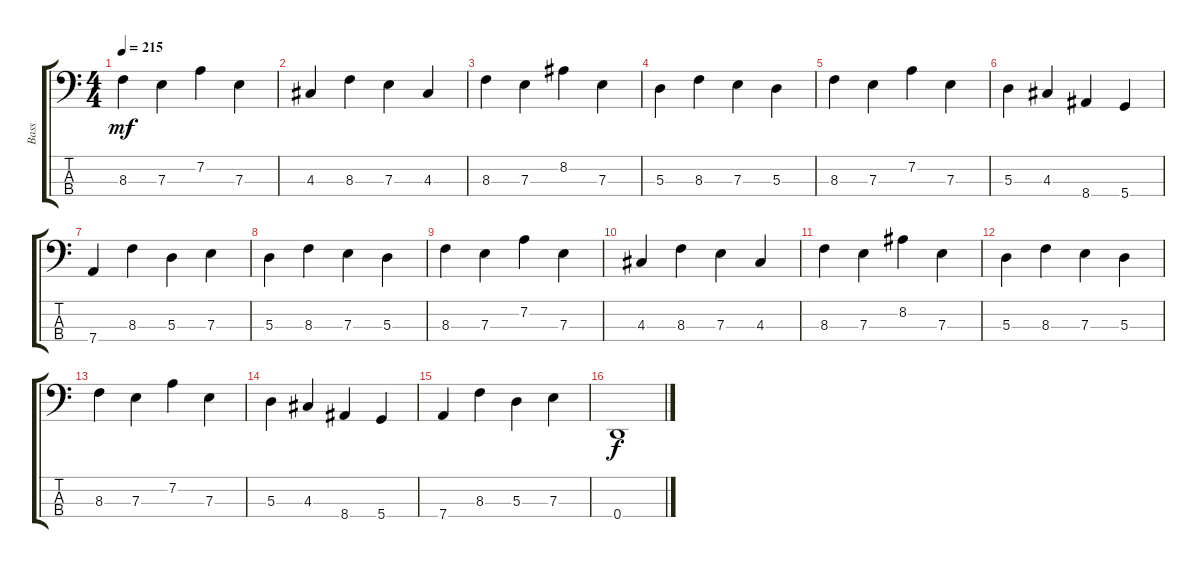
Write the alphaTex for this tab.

\track ("Bass" "Bass") {instrument electricbassfinger}
\staff {score tabs}
\tuning (G2 D2 A1 D1) {hide}
\ts (4 4)
\tempo 215
\clef f4
\ks c
8.3.4{dy mf} 7.3.4 7.2.4 7.3.4 |
4.3.4 8.3.4 7.3.4 4.3.4 |
8.3.4 7.3.4 8.2.4 7.3.4 |
5.3.4 8.3.4 7.3.4 5.3.4 |
8.3.4 7.3.4 7.2.4 7.3.4 |
5.3.4 4.3.4 8.4.4 5.4.4 |
7.4.4 8.3.4 5.3.4 7.3.4 |
5.3.4 8.3.4 7.3.4 5.3.4 |
8.3.4 7.3.4 7.2.4 7.3.4 |
4.3.4 8.3.4 7.3.4 4.3.4 |
8.3.4 7.3.4 8.2.4 7.3.4 |
5.3.4 8.3.4 7.3.4 5.3.4 |
8.3.4 7.3.4 7.2.4 7.3.4 |
5.3.4 4.3.4 8.4.4 5.4.4 |
7.4.4 8.3.4 5.3.4 7.3.4 |
0.4.1{dy f}
